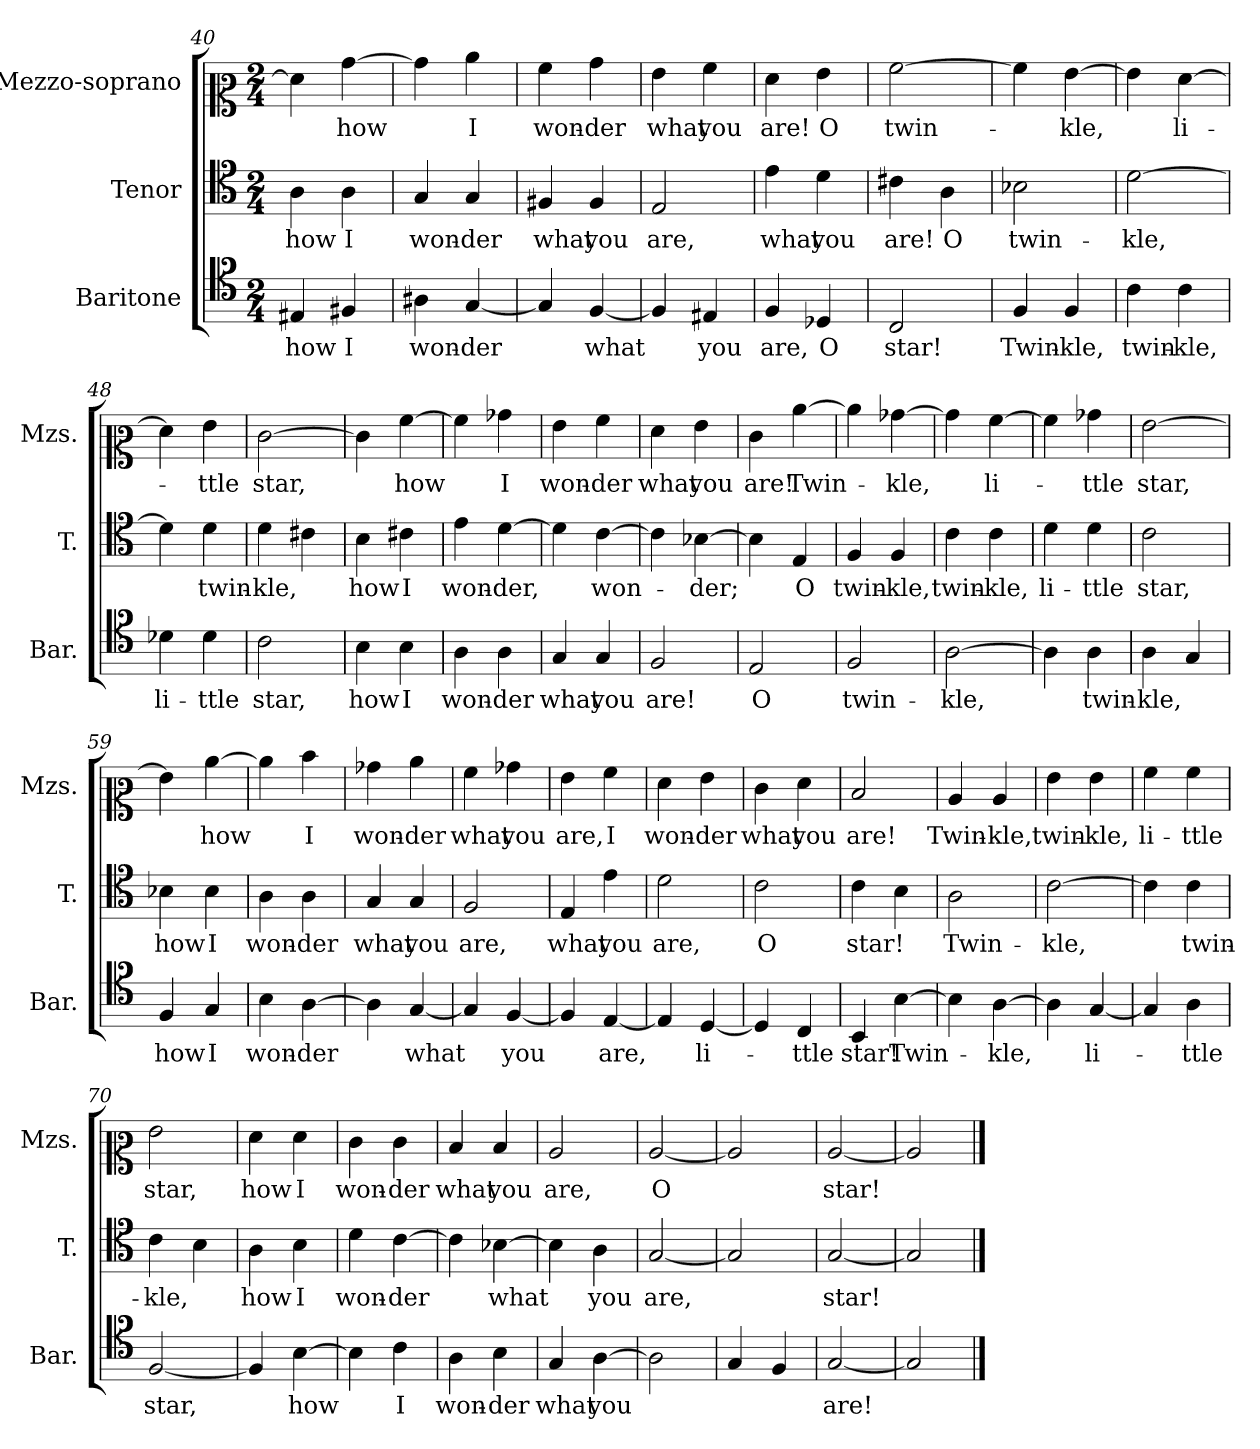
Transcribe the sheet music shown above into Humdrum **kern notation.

**kern	**text	**kern	**text	**kern	**text
*part3	*part3	*part2	*part2	*part1	*part1
*staff3	*staff3	*staff2	*staff2	*staff1	*staff1
*I"Baritone	*	*I"Tenor	*	*I"Mezzo-soprano	*
*I'Bar.	*	*I'T.	*	*I'Mzs.	*
*clefC5	*	*clefC4	*	*clefC2	*
*k[]	*	*k[]	*	*k[]	*
*M2/4	*	*M2/4	*	*M2/4	*
=40	=40	=40	=40	=40	=40
!	!LO:LY:b	!	!LO:LY:b	!	!
4C#X/	how	4A\	how	4f#\]	.
!	!LO:LY:b	!	!LO:LY:b	!	!LO:LY:b
4D#X/	I	4A\	I	[4b\	how
=41	=41	=41	=41	=41	=41
!	!LO:LY:b	!	!LO:LY:b	!	!
4F#X\	won-	4G/	won-	4b\]	.
!	!LO:LY:b	!	!LO:LY:b	!	!LO:LY:b
[4E/	-der	4G/	-der	4cc\	I
=42	=42	=42	=42	=42	=42
!	!	!	!LO:LY:b	!	!LO:LY:b
4E/]	.	4F#X/	what	4a\	won-
!	!LO:LY:b	!	!LO:LY:b	!	!LO:LY:b
[4D/	-what	4F#/	you	4b\	-der
=43	=43	=43	=43	=43	=43
!	!	!	!LO:LY:b	!	!LO:LY:b
4D/]	.	2E/	are,	4g\	what
!	!LO:LY:b	!	!	!	!LO:LY:b
4C#X/	you	.	.	4a\	you
=44	=44	=44	=44	=44	=44
!	!LO:LY:b	!	!LO:LY:b	!	!LO:LY:b
4D/	are,	4e\	what	4f\	are!
!	!LO:LY:b	!	!LO:LY:b	!	!LO:LY:b
4BB-X/	O	4d\	you	4g\	O
=45	=45	=45	=45	=45	=45
!	!LO:LY:b	!	!LO:LY:b	!	!LO:LY:b
2AA/	star!	4c#X\	are!	[2a\	twin-
!	!	!	!LO:LY:b	!	!
.	.	4A\	O	.	.
=46	=46	=46	=46	=46	=46
!	!LO:LY:b	!	!LO:LY:b	!	!
4D/	Twin-	2B-X\	twin-	4a\]	.
!	!LO:LY:b	!	!	!	!LO:LY:b
4D/	-kle,	.	.	[4g\	-kle,
=47	=47	=47	=47	=47	=47
!	!LO:LY:b	!	!LO:LY:b	!	!
4A\	twin-	[2d\	-kle,	4g\]	.
!	!LO:LY:b	!	!	!	!LO:LY:b
4A\	-kle,	.	.	[4f\	li-
=48	=48	=48	=48	=48	=48
!	!LO:LY:b	!	!	!	!
4B-X\	li-	4d\]	.	4f\]	.
!	!LO:LY:b	!	!LO:LY:b	!	!LO:LY:b
4B-\	-ttle	4d\	twin-	4g\	-ttle
=49	=49	=49	=49	=49	=49
!	!LO:LY:b	!	!LO:LY:b	!	!LO:LY:b
2A\	star,	4d\	-kle,	[2e\	star,
.	.	4c#X\	.	.	.
=50	=50	=50	=50	=50	=50
!	!LO:LY:b	!	!LO:LY:b	!	!
4G\	how	4B\	how	4e\]	.
!	!LO:LY:b	!	!LO:LY:b	!	!LO:LY:b
4G\	I	4c#X\	I	[4a\	how
=51	=51	=51	=51	=51	=51
!	!LO:LY:b	!	!LO:LY:b	!	!
4F\	won-	4e\	won-	4a\]	.
!	!LO:LY:b	!	!LO:LY:b	!	!LO:LY:b
4F\	-der	[4d\	-der,	4b-X\	I
=52	=52	=52	=52	=52	=52
!	!LO:LY:b	!	!	!	!LO:LY:b
4E/	what	4d\]	.	4g\	won-
!	!LO:LY:b	!	!LO:LY:b	!	!LO:LY:b
4E/	you	[4c\	-won-	4a\	-der
=53	=53	=53	=53	=53	=53
!	!LO:LY:b	!	!	!	!LO:LY:b
2D/	are!	4c\]	.	4f\	what
!	!	!	!LO:LY:b	!	!LO:LY:b
.	.	[4B-X\	-der;	4g\	you
=54	=54	=54	=54	=54	=54
!	!LO:LY:b	!	!	!	!LO:LY:b
2C/	O	4B-\]	.	4e\	are!
!	!	!	!LO:LY:b	!	!LO:LY:b
.	.	4E/	O	[4cc\	Twin-
=55	=55	=55	=55	=55	=55
!	!LO:LY:b	!	!LO:LY:b	!	!
2D/	twin-	4F/	twin-	4cc\]	.
!	!	!	!LO:LY:b	!	!LO:LY:b
.	.	4F/	-kle,	[4b-X\	-kle,
=56	=56	=56	=56	=56	=56
!	!LO:LY:b	!	!LO:LY:b	!	!
[2F\	-kle,	4c\	twin-	4b-\]	.
!	!	!	!LO:LY:b	!	!LO:LY:b
.	.	4c\	-kle,	[4a\	li-
=57	=57	=57	=57	=57	=57
!	!	!	!LO:LY:b	!	!
4F\]	.	4d\	li-	4a\]	.
!	!LO:LY:b	!	!LO:LY:b	!	!LO:LY:b
4F\	twin-	4d\	-ttle	4b-X\	-ttle
=58	=58	=58	=58	=58	=58
!	!LO:LY:b	!	!LO:LY:b	!	!LO:LY:b
4F\	-kle,	2c\	star,	[2g\	star,
4E/	.	.	.	.	.
=59	=59	=59	=59	=59	=59
!	!LO:LY:b	!	!LO:LY:b	!	!
4D/	how	4B-X\	how	4g\]	.
!	!LO:LY:b	!	!LO:LY:b	!	!LO:LY:b
4E/	I	4B-\	I	[4cc\	how
=60	=60	=60	=60	=60	=60
!	!LO:LY:b	!	!LO:LY:b	!	!
4G\	won-	4A\	won-	4cc\]	.
!	!LO:LY:b	!	!LO:LY:b	!	!LO:LY:b
[4F\	-der	4A\	-der	4dd\	I
=61	=61	=61	=61	=61	=61
!	!	!	!LO:LY:b	!	!LO:LY:b
4F\]	.	4G/	what	4b-X\	won-
!	!LO:LY:b	!	!LO:LY:b	!	!LO:LY:b
[4E/	-what	4G/	you	4cc\	-der
=62	=62	=62	=62	=62	=62
!	!	!	!LO:LY:b	!	!LO:LY:b
4E/]	.	2F/	are,	4a\	what
!	!LO:LY:b	!	!	!	!LO:LY:b
[4D/	you	.	.	4b-X\	you
=63	=63	=63	=63	=63	=63
!	!	!	!LO:LY:b	!	!LO:LY:b
4D/]	.	4E/	what	4g\	are,
!	!LO:LY:b	!	!LO:LY:b	!	!LO:LY:b
[4C/	are,	4e\	you	4a\	I
=64	=64	=64	=64	=64	=64
!	!	!	!LO:LY:b	!	!LO:LY:b
4C/]	.	2d\	are,	4f\	won-
!	!LO:LY:b	!	!	!	!LO:LY:b
[4BB/	li-	.	.	4g\	-der
=65	=65	=65	=65	=65	=65
!	!	!	!LO:LY:b	!	!LO:LY:b
4BB/]	.	2c\	O	4e\	what
!	!LO:LY:b	!	!	!	!LO:LY:b
4AA/	-ttle	.	.	4f\	you
=66	=66	=66	=66	=66	=66
!	!LO:LY:b	!	!LO:LY:b	!	!LO:LY:b
4GG/	star!	4c\	star!	2d/	are!
!	!LO:LY:b	!	!	!	!
[4G\	Twin-	4B\	.	.	.
=67	=67	=67	=67	=67	=67
!	!	!	!LO:LY:b	!	!LO:LY:b
4G\]	.	2A\	Twin-	4c/	Twin-
!	!LO:LY:b	!	!	!	!LO:LY:b
[4F\	-kle,	.	.	4c/	-kle,
=68	=68	=68	=68	=68	=68
!	!	!	!LO:LY:b	!	!LO:LY:b
4F\]	.	[2c\	-kle,	4g\	twin-
!	!LO:LY:b	!	!	!	!LO:LY:b
[4E/	li-	.	.	4g\	-kle,
=69	=69	=69	=69	=69	=69
!	!	!	!	!	!LO:LY:b
4E/]	.	4c\]	.	4a\	li-
!	!LO:LY:b	!	!LO:LY:b	!	!LO:LY:b
4F\	-ttle	4c\	twin-	4a\	-ttle
=70	=70	=70	=70	=70	=70
!	!LO:LY:b	!	!LO:LY:b	!	!LO:LY:b
[2D/	star,	4c\	-kle,	2g\	star,
.	.	4B\	.	.	.
=71	=71	=71	=71	=71	=71
!	!	!	!LO:LY:b	!	!LO:LY:b
4D/]	.	4A\	how	4f\	how
!	!LO:LY:b	!	!LO:LY:b	!	!LO:LY:b
[4G\	how	4B\	I	4f\	I
=72	=72	=72	=72	=72	=72
!	!	!	!LO:LY:b	!	!LO:LY:b
4G\]	.	4d\	won-	4e\	won-
!	!LO:LY:b	!	!LO:LY:b	!	!LO:LY:b
4A\	I	[4c\	-der	4e\	-der
=73	=73	=73	=73	=73	=73
!	!LO:LY:b	!	!	!	!LO:LY:b
4F\	won-	4c\]	.	4d/	what
!	!LO:LY:b	!	!LO:LY:b	!	!LO:LY:b
4G\	-der	[4B-X\	-what	4d/	you
=74	=74	=74	=74	=74	=74
!	!LO:LY:b	!	!	!	!LO:LY:b
4E/	what	4B-\]	.	2c/	are,
!	!LO:LY:b	!	!LO:LY:b	!	!
[4F\	-you	4A\	you	.	.
=75	=75	=75	=75	=75	=75
!	!	!	!LO:LY:b	!	!LO:LY:b
2F\]	.	[2G/	are,	[2c/	O
=76	=76	=76	=76	=76	=76
4E/	.	2G/]	.	2c/]	.
4D/	.	.	.	.	.
=77	=77	=77	=77	=77	=77
!	!LO:LY:b	!	!LO:LY:b	!	!LO:LY:b
[2E/	are!	[2G/	star!	[2c/	star!
=78	=78	=78	=78	=78	=78
2E/]	.	2G/]	.	2c/]	.
==	==	==	==	==	==
*-	*-	*-	*-	*-	*-
